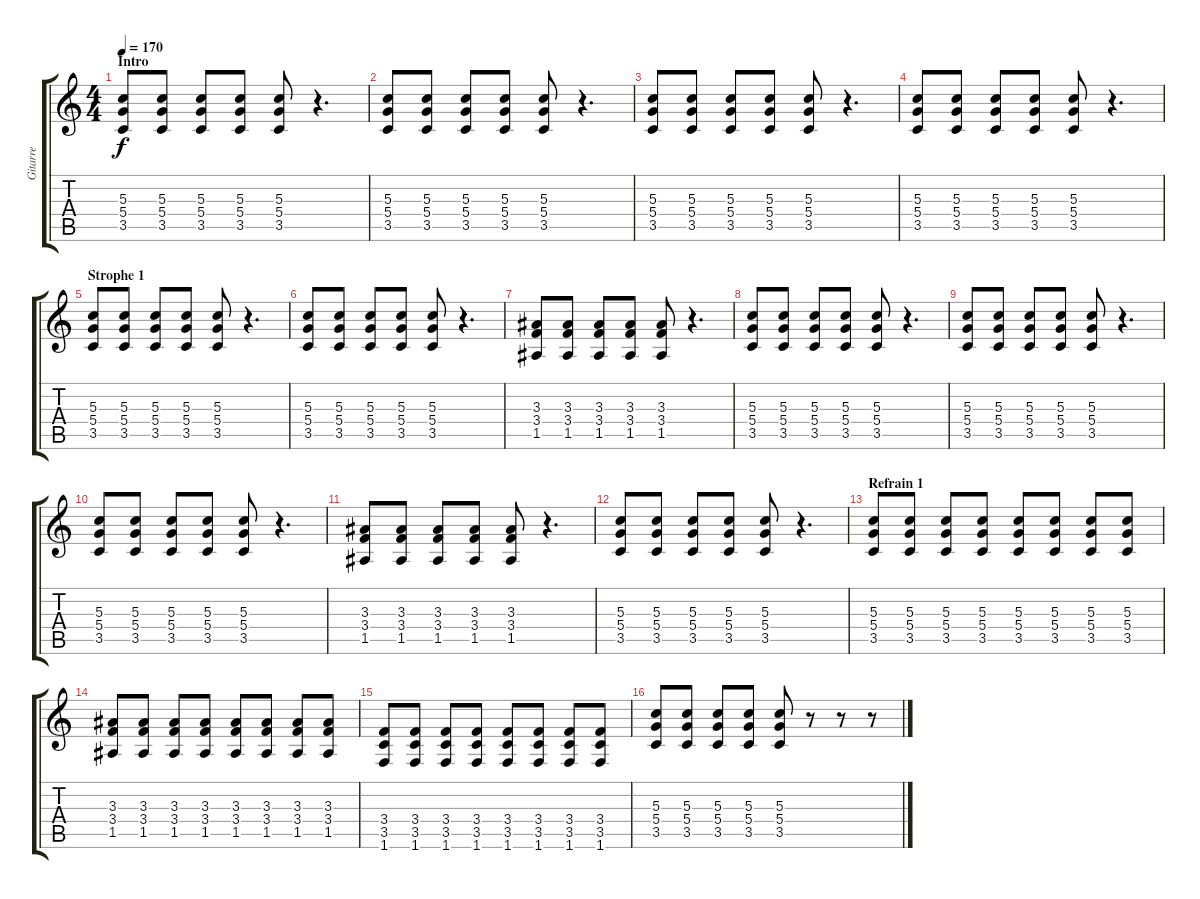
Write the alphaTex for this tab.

\track ("Gitarre" "Gitarre") {instrument overdrivenguitar}
\staff {score tabs}
\tuning (E4 B3 G3 D3 A2 E2) {hide}
\ts (4 4)
\section ("" "Intro")
\tempo 170
\clef g2
\ks c
(5.3 5.4 3.5).8{dy f instrument overdrivenguitar} (5.3 5.4 3.5).8 (5.3 5.4 3.5).8 (5.3 5.4 3.5).8 (5.3 5.4 3.5).8 r.4{d} |
(5.3 5.4 3.5).8 (5.3 5.4 3.5).8 (5.3 5.4 3.5).8 (5.3 5.4 3.5).8 (5.3 5.4 3.5).8 r.4{d} |
(5.3 5.4 3.5).8 (5.3 5.4 3.5).8 (5.3 5.4 3.5).8 (5.3 5.4 3.5).8 (5.3 5.4 3.5).8 r.4{d} |
(5.3 5.4 3.5).8 (5.3 5.4 3.5).8 (5.3 5.4 3.5).8 (5.3 5.4 3.5).8 (5.3 5.4 3.5).8 r.4{d} |
\section ("" "Strophe 1")
(5.3 5.4 3.5).8 (5.3 5.4 3.5).8 (5.3 5.4 3.5).8 (5.3 5.4 3.5).8 (5.3 5.4 3.5).8 r.4{d} |
(5.3 5.4 3.5).8 (5.3 5.4 3.5).8 (5.3 5.4 3.5).8 (5.3 5.4 3.5).8 (5.3 5.4 3.5).8 r.4{d} |
(3.3 3.4 1.5).8 (3.3 3.4 1.5).8 (3.3 3.4 1.5).8 (3.3 3.4 1.5).8 (3.3 3.4 1.5).8 r.4{d} |
(5.3 5.4 3.5).8 (5.3 5.4 3.5).8 (5.3 5.4 3.5).8 (5.3 5.4 3.5).8 (5.3 5.4 3.5).8 r.4{d} |
(5.3 5.4 3.5).8 (5.3 5.4 3.5).8 (5.3 5.4 3.5).8 (5.3 5.4 3.5).8 (5.3 5.4 3.5).8 r.4{d} |
(5.3 5.4 3.5).8 (5.3 5.4 3.5).8 (5.3 5.4 3.5).8 (5.3 5.4 3.5).8 (5.3 5.4 3.5).8 r.4{d} |
(3.3 3.4 1.5).8 (3.3 3.4 1.5).8 (3.3 3.4 1.5).8 (3.3 3.4 1.5).8 (3.3 3.4 1.5).8 r.4{d} |
(5.3 5.4 3.5).8 (5.3 5.4 3.5).8 (5.3 5.4 3.5).8 (5.3 5.4 3.5).8 (5.3 5.4 3.5).8 r.4{d} |
\section ("" "Refrain 1")
(5.3 5.4 3.5).8 (5.3 5.4 3.5).8 (5.3 5.4 3.5).8 (5.3 5.4 3.5).8 (5.3 5.4 3.5).8 (5.3 5.4 3.5).8 (5.3 5.4 3.5).8 (5.3 5.4 3.5).8 |
(3.3 3.4 1.5).8 (3.3 3.4 1.5).8 (3.3 3.4 1.5).8 (3.3 3.4 1.5).8 (3.3 3.4 1.5).8 (3.3 3.4 1.5).8 (3.3 3.4 1.5).8 (3.3 3.4 1.5).8 |
(3.4 3.5 1.6).8 (3.4 3.5 1.6).8 (3.4 3.5 1.6).8 (3.4 3.5 1.6).8 (3.4 3.5 1.6).8 (3.4 3.5 1.6).8 (3.4 3.5 1.6).8 (3.4 3.5 1.6).8 |
(5.3 5.4 3.5).8 (5.3 5.4 3.5).8 (5.3 5.4 3.5).8 (5.3 5.4 3.5).8 (5.3 5.4 3.5).8 r.8 r.8 r.8
